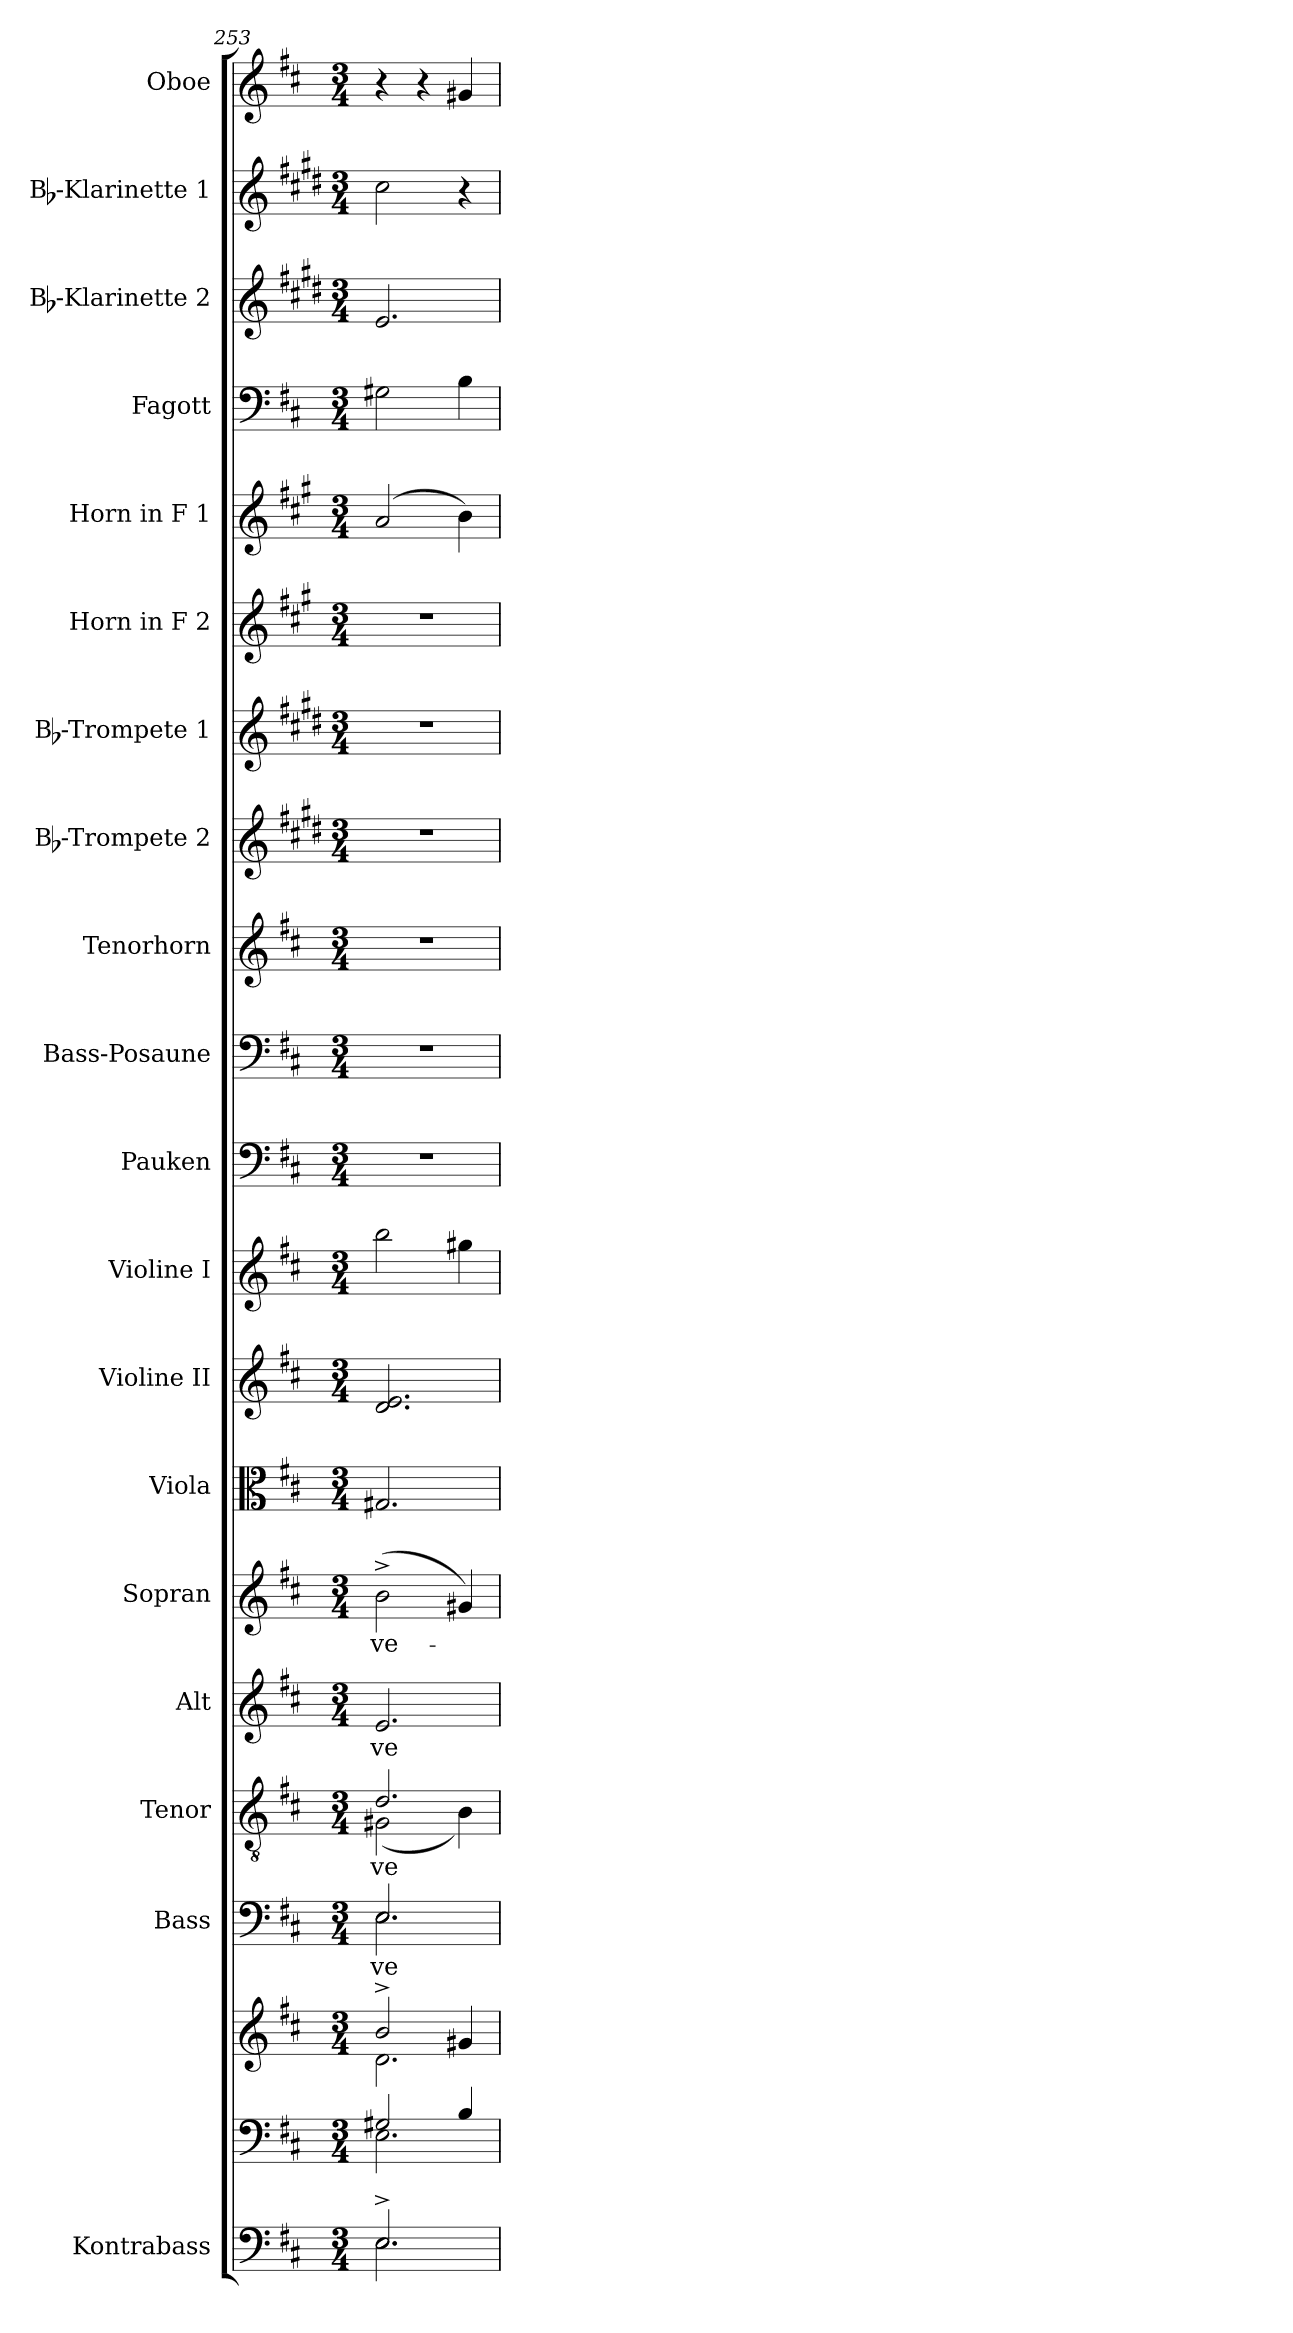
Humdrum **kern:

**kern	**kern	**kern	**kern	**text	**kern	**text	**kern	**text	**kern	**text	**kern	**kern	**kern	**kern	**kern	**kern	**kern	**kern	**kern	**kern	**kern	**kern	**kern	**kern
*part20	*part19	*part19	*part18	*part18	*part17	*part17	*part16	*part16	*part15	*part15	*part14	*part13	*part12	*part11	*part10	*part9	*part8	*part7	*part6	*part5	*part4	*part3	*part2	*part1
*staff21	*staff20	*staff19	*staff18	*staff18	*staff17	*staff17	*staff16	*staff16	*staff15	*staff15	*staff14	*staff13	*staff12	*staff11	*staff10	*staff9	*staff8	*staff7	*staff6	*staff5	*staff4	*staff3	*staff2	*staff1
*I"Kontrabass	*	*	*I"Bass	*	*I"Tenor	*	*I"Alt	*	*I"Sopran	*	*I"Viola	*I"Violine II	*I"Violine I	*I"Pauken	*I"Bass-Posaune	*I"Tenorhorn	*I"Bb-Trompete 2	*I"Bb-Trompete 1	*I"Horn in F 2	*I"Horn in F 1	*I"Fagott	*I"Bb-Klarinette 2	*I"Bb-Klarinette 1	*I"Oboe
*I'Kb.	*	*	*I'B.	*	*I'T.	*	*I'A.	*	*I'S.	*	*I'Vla.	*I'Vl. II	*I'Vl. I	*I'Pk.	*I'B. Pos.	*I'T. Hrn.	*I'Bb Trp. 2	*I'Bb Trp. 1	*	*	*I'Fg.	*I'Bb Kl. 2	*I'Bb Kl. 1	*I'Ob.
*clefF4	*clefF4	*clefG2	*clefF4	*	*clefGv2	*	*clefG2	*	*clefG2	*	*clefC3	*clefG2	*clefG2	*clefF4	*clefF4	*clefG2	*clefG2	*clefG2	*clefG2	*clefG2	*clefF4	*clefG2	*clefG2	*clefG2
*ITrd7c12	*	*	*	*	*	*	*	*	*	*	*	*	*	*	*	*ITrd8c14	*ITrd1c2	*ITrd1c2	*ITrd4c7	*ITrd4c7	*	*ITrd1c2	*ITrd1c2	*
*k[f#c#]	*k[f#c#]	*k[f#c#]	*k[f#c#]	*	*k[f#c#]	*	*k[f#c#]	*	*k[f#c#]	*	*k[f#c#]	*k[f#c#]	*k[f#c#]	*k[f#c#]	*k[f#c#]	*k[f#c#]	*k[f#c#]	*k[f#c#]	*k[f#c#]	*k[f#c#]	*k[f#c#]	*k[f#c#]	*k[f#c#]	*k[f#c#]
*D:	*D:	*D:	*D:	*	*D:	*	*D:	*	*D:	*	*D:	*D:	*D:	*D:	*D:	*D:	*D:	*D:	*D:	*D:	*D:	*D:	*D:	*D:
*M3/4	*M3/4	*M3/4	*M3/4	*	*M3/4	*	*M3/4	*	*M3/4	*	*M3/4	*M3/4	*M3/4	*M3/4	*M3/4	*M3/4	*M3/4	*M3/4	*M3/4	*M3/4	*M3/4	*M3/4	*M3/4	*M3/4
=253	=253	=253	=253	=253	=253	=253	=253	=253	=253	=253	=253	=253	=253	=253	=253	=253	=253	=253	=253	=253	=253	=253	=253	=253
*^	*^	*^	*	*	*	*	*	*	*	*	*	*	*	*	*	*	*	*	*	*	*	*	*	*
!	!	!	!	!	!	!	!LO:LY:b	!	!LO:LY:b	!	!LO:LY:b	!	!LO:LY:b	!	!	!	!	!	!	!	!	!	!	!	!	!	!
*	*	*	*	*	*	*^	*	*^	*	*	*	*	*	*	*	*	*	*	*	*	*	*	*	*	*	*	*
2.EE^>/	2.EE\	2G#X/	2.E\	2b^>/	2.d\	2.E/	2.E\	ve-	2.d/	(<2G#X\	ve-	2.e/	ve-	(>2b^>\	ve-	2.G#X/	2.d/ 2.e/	2bb\	2.r	2.r	2.r	2.r	2.r	2.r	(2d/	2G#X\	2.d/	2b\	4r
.	.	.	.	.	.	.	.	.	.	.	.	.	.	.	.	.	.	.	.	.	.	.	.	.	.	.	.	.	4r
.	.	4B/	.	4g#X/	.	.	.	.	.	4B\)	.	.	.	4g#X/)	.	.	.	4gg#X\	.	.	.	.	.	.	4e\)	4B\	.	4r	4g#X/
*v	*v	*	*	*	*	*v	*v	*	*v	*v	*	*	*	*	*	*	*	*	*	*	*	*	*	*	*	*	*	*	*
*	*v	*v	*	*	*	*	*	*	*	*	*	*	*	*	*	*	*	*	*	*	*	*	*	*	*	*
*	*	*v	*v	*	*	*	*	*	*	*	*	*	*	*	*	*	*	*	*	*	*	*	*	*	*
=	=	=	=	=	=	=	=	=	=	=	=	=	=	=	=	=	=	=	=	=	=	=	=	=
*-	*-	*-	*-	*-	*-	*-	*-	*-	*-	*-	*-	*-	*-	*-	*-	*-	*-	*-	*-	*-	*-	*-	*-	*-
